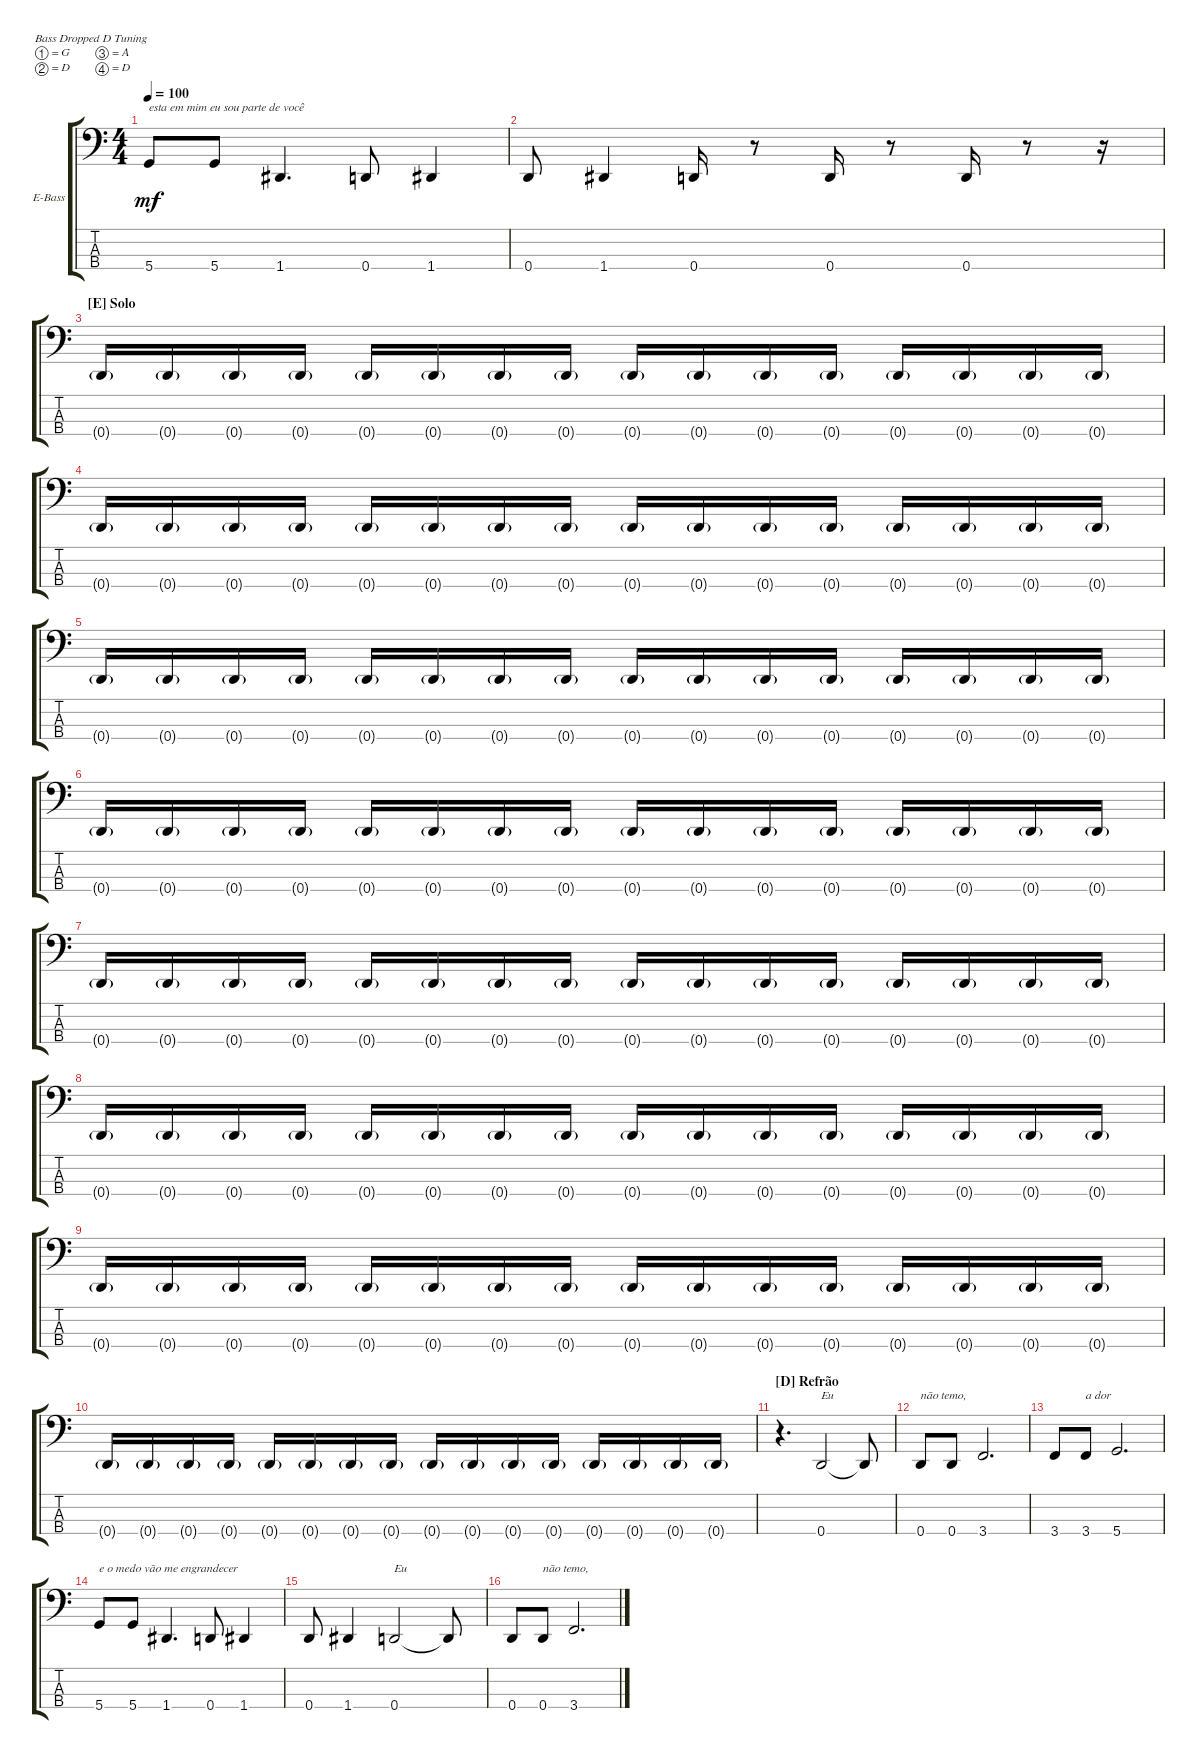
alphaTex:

\defaultSystemsLayout 4
\bracketExtendMode groupsimilarinstruments
\firstSystemTrackNameOrientation horizontal
\otherSystemsTrackNameOrientation horizontal
\track ("Baixo" "E-Bass") {multiBarRest instrument electricbassfinger}
\staff {score tabs}
\tuning (G2 D2 A1 D1)
\ts (4 4)
\tempo 100
\clef f4
\ks c
5.4.8{txt "esta em mim eu sou parte de você" dy mf} 5.4.8 1.4.4{d} 0.4.8 1.4.4 |
0.4.8 1.4.4 0.4.16 r.8 0.4.16 r.8 0.4.16 r.8 r.16 |
\section ("E" "Solo")
0.4{g}.16 0.4{g}.16 0.4{g}.16 0.4{g}.16 0.4{g}.16 0.4{g}.16 0.4{g}.16 0.4{g}.16 0.4{g}.16 0.4{g}.16 0.4{g}.16 0.4{g}.16 0.4{g}.16 0.4{g}.16 0.4{g}.16 0.4{g}.16 |
0.4{g}.16 0.4{g}.16 0.4{g}.16 0.4{g}.16 0.4{g}.16 0.4{g}.16 0.4{g}.16 0.4{g}.16 0.4{g}.16 0.4{g}.16 0.4{g}.16 0.4{g}.16 0.4{g}.16 0.4{g}.16 0.4{g}.16 0.4{g}.16 |
0.4{g}.16 0.4{g}.16 0.4{g}.16 0.4{g}.16 0.4{g}.16 0.4{g}.16 0.4{g}.16 0.4{g}.16 0.4{g}.16 0.4{g}.16 0.4{g}.16 0.4{g}.16 0.4{g}.16 0.4{g}.16 0.4{g}.16 0.4{g}.16 |
0.4{g}.16 0.4{g}.16 0.4{g}.16 0.4{g}.16 0.4{g}.16 0.4{g}.16 0.4{g}.16 0.4{g}.16 0.4{g}.16 0.4{g}.16 0.4{g}.16 0.4{g}.16 0.4{g}.16 0.4{g}.16 0.4{g}.16 0.4{g}.16 |
0.4{g}.16 0.4{g}.16 0.4{g}.16 0.4{g}.16 0.4{g}.16 0.4{g}.16 0.4{g}.16 0.4{g}.16 0.4{g}.16 0.4{g}.16 0.4{g}.16 0.4{g}.16 0.4{g}.16 0.4{g}.16 0.4{g}.16 0.4{g}.16 |
0.4{g}.16 0.4{g}.16 0.4{g}.16 0.4{g}.16 0.4{g}.16 0.4{g}.16 0.4{g}.16 0.4{g}.16 0.4{g}.16 0.4{g}.16 0.4{g}.16 0.4{g}.16 0.4{g}.16 0.4{g}.16 0.4{g}.16 0.4{g}.16 |
0.4{g}.16 0.4{g}.16 0.4{g}.16 0.4{g}.16 0.4{g}.16 0.4{g}.16 0.4{g}.16 0.4{g}.16 0.4{g}.16 0.4{g}.16 0.4{g}.16 0.4{g}.16 0.4{g}.16 0.4{g}.16 0.4{g}.16 0.4{g}.16 |
0.4{g}.16 0.4{g}.16 0.4{g}.16 0.4{g}.16 0.4{g}.16 0.4{g}.16 0.4{g}.16 0.4{g}.16 0.4{g}.16 0.4{g}.16 0.4{g}.16 0.4{g}.16 0.4{g}.16 0.4{g}.16 0.4{g}.16 0.4{g}.16 |
\section ("D" "Refrão")
r.4{d} 0.4.2{txt "Eu"} 0.4{t}.8 |
0.4.8{txt "não temo,"} 0.4.8 3.4.2{d} |
3.4.8 3.4.8{txt "a dor"} 5.4.2{d} |
5.4.8{txt "e o medo vão me engrandecer"} 5.4.8 1.4.4{d} 0.4.8 1.4.4 |
0.4.8 1.4.4 0.4.2{txt "Eu"} 0.4{t}.8 |
0.4.8 0.4.8{txt "não temo,"} 3.4.2{d}
